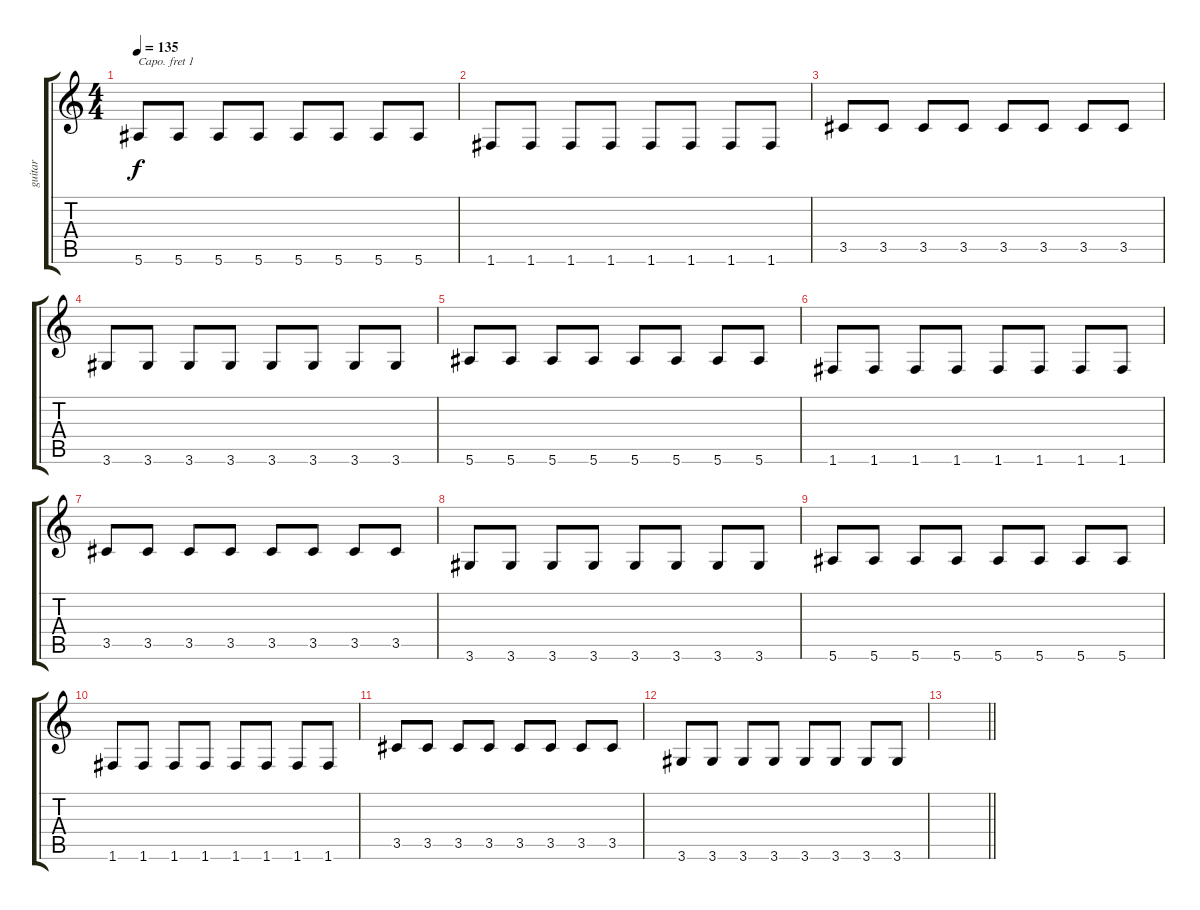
\track ("guitar" "guitar") {instrument overdrivenguitar}
\staff {score tabs}
\capo 1
\tuning (E4 B3 G3 D3 A2 E2) {hide}
\ts (4 4)
\tempo 135
\clef g2
\ks c
5.6.8{dy f} 5.6.8 5.6.8 5.6.8 5.6.8 5.6.8 5.6.8 5.6.8 |
1.6.8 1.6.8 1.6.8 1.6.8 1.6.8 1.6.8 1.6.8 1.6.8 |
3.5.8 3.5.8 3.5.8 3.5.8 3.5.8 3.5.8 3.5.8 3.5.8 |
3.6.8 3.6.8 3.6.8 3.6.8 3.6.8 3.6.8 3.6.8 3.6.8 |
5.6.8 5.6.8 5.6.8 5.6.8 5.6.8 5.6.8 5.6.8 5.6.8 |
1.6.8 1.6.8 1.6.8 1.6.8 1.6.8 1.6.8 1.6.8 1.6.8 |
3.5.8 3.5.8 3.5.8 3.5.8 3.5.8 3.5.8 3.5.8 3.5.8 |
3.6.8 3.6.8 3.6.8 3.6.8 3.6.8 3.6.8 3.6.8 3.6.8 |
5.6.8 5.6.8 5.6.8 5.6.8 5.6.8 5.6.8 5.6.8 5.6.8 |
1.6.8 1.6.8 1.6.8 1.6.8 1.6.8 1.6.8 1.6.8 1.6.8 |
3.5.8 3.5.8 3.5.8 3.5.8 3.5.8 3.5.8 3.5.8 3.5.8 |
3.6.8 3.6.8 3.6.8 3.6.8 3.6.8 3.6.8 3.6.8 3.6.8 |
\barLineRight lightlight
